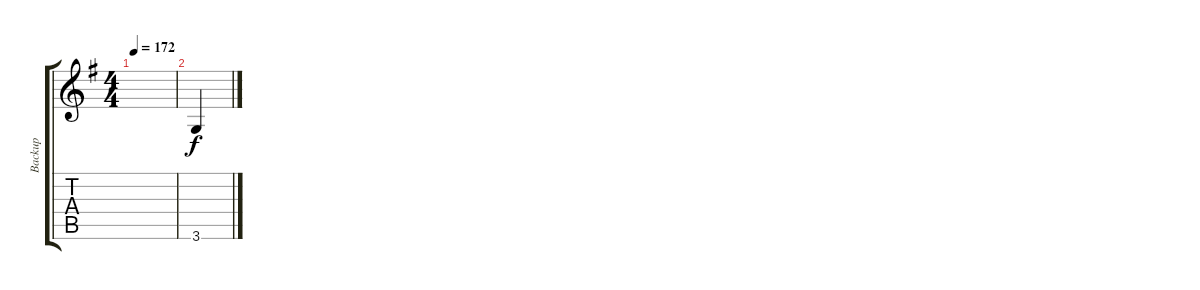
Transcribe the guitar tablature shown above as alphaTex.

\track ("Backup" "Backup") {instrument acousticguitarsteel}
\staff {score tabs}
\tuning (E4 B3 G3 D3 A2 E2) {hide}
\ts (4 4)
\tempo 172
\clef g2
\ks g
|
3.6.4
